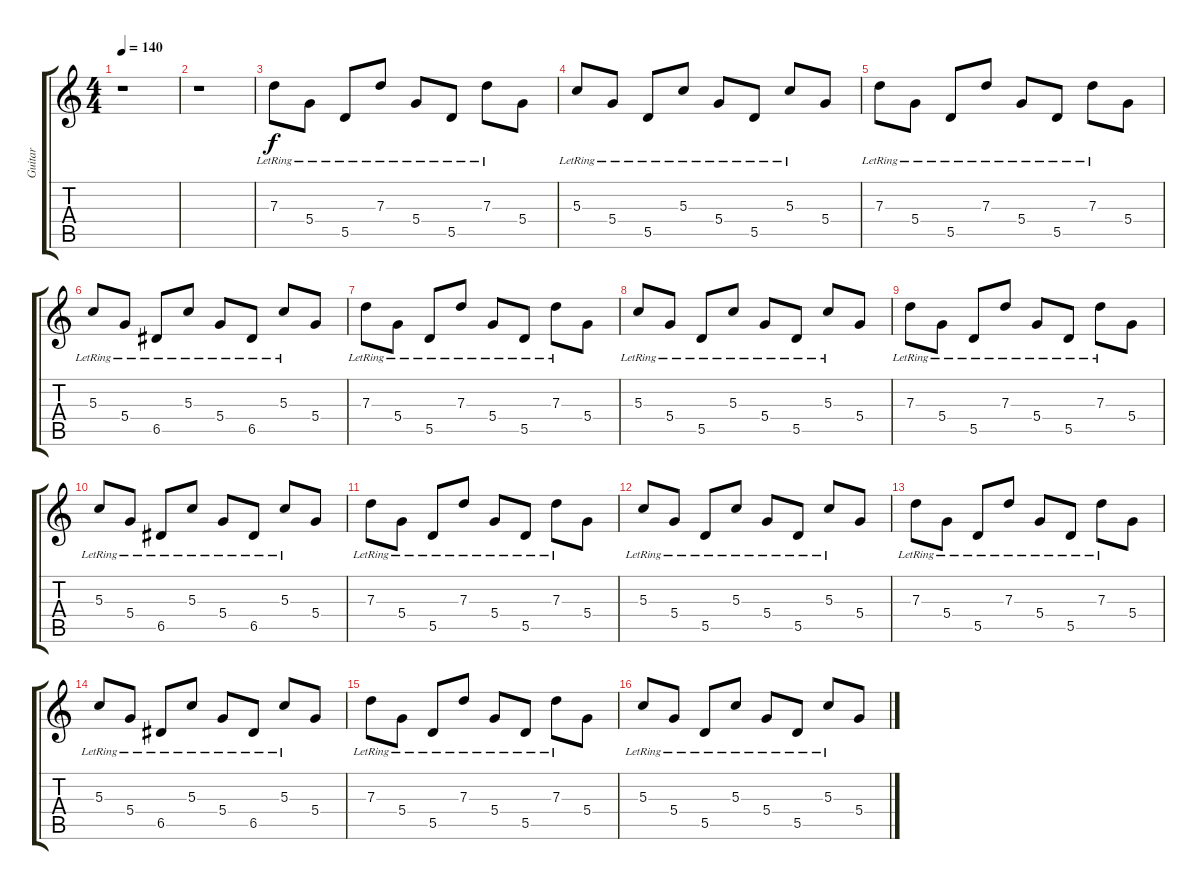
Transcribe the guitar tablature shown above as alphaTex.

\track ("Guitar" "Guitar") {instrument distortionguitar}
\staff {score tabs}
\tuning (E4 B3 G3 D3 A2 D2) {hide}
\ts (4 4)
\tempo 140
\clef g2
\ks c
r.1{dy f} |
r.1 |
7.3{lr}.8{volume 16} 5.4{lr}.8 5.5{lr}.8 7.3{lr}.8 5.4{lr}.8 5.5{lr}.8 7.3{lr}.8 5.4.8 |
5.3{lr}.8 5.4{lr}.8 5.5{lr}.8 5.3{lr}.8 5.4{lr}.8 5.5{lr}.8 5.3{lr}.8 5.4.8 |
7.3{lr}.8 5.4{lr}.8 5.5{lr}.8 7.3{lr}.8 5.4{lr}.8 5.5{lr}.8 7.3{lr}.8 5.4.8 |
5.3{lr}.8 5.4{lr}.8 6.5{lr}.8 5.3{lr}.8 5.4{lr}.8 6.5{lr}.8 5.3{lr}.8 5.4.8 |
7.3{lr}.8 5.4{lr}.8 5.5{lr}.8 7.3{lr}.8 5.4{lr}.8 5.5{lr}.8 7.3{lr}.8 5.4.8 |
5.3{lr}.8 5.4{lr}.8 5.5{lr}.8 5.3{lr}.8 5.4{lr}.8 5.5{lr}.8 5.3{lr}.8 5.4.8 |
7.3{lr}.8 5.4{lr}.8 5.5{lr}.8 7.3{lr}.8 5.4{lr}.8 5.5{lr}.8 7.3{lr}.8 5.4.8 |
5.3{lr}.8 5.4{lr}.8 6.5{lr}.8 5.3{lr}.8 5.4{lr}.8 6.5{lr}.8 5.3{lr}.8 5.4.8 |
7.3{lr}.8 5.4{lr}.8 5.5{lr}.8 7.3{lr}.8 5.4{lr}.8 5.5{lr}.8 7.3{lr}.8 5.4.8 |
5.3{lr}.8 5.4{lr}.8 5.5{lr}.8 5.3{lr}.8 5.4{lr}.8 5.5{lr}.8 5.3{lr}.8 5.4.8 |
7.3{lr}.8 5.4{lr}.8 5.5{lr}.8 7.3{lr}.8 5.4{lr}.8 5.5{lr}.8 7.3{lr}.8 5.4.8 |
5.3{lr}.8 5.4{lr}.8 6.5{lr}.8 5.3{lr}.8 5.4{lr}.8 6.5{lr}.8 5.3{lr}.8 5.4.8 |
7.3{lr}.8 5.4{lr}.8 5.5{lr}.8 7.3{lr}.8 5.4{lr}.8 5.5{lr}.8 7.3{lr}.8 5.4.8 |
5.3{lr}.8 5.4{lr}.8 5.5{lr}.8 5.3{lr}.8 5.4{lr}.8 5.5{lr}.8 5.3{lr}.8 5.4.8
